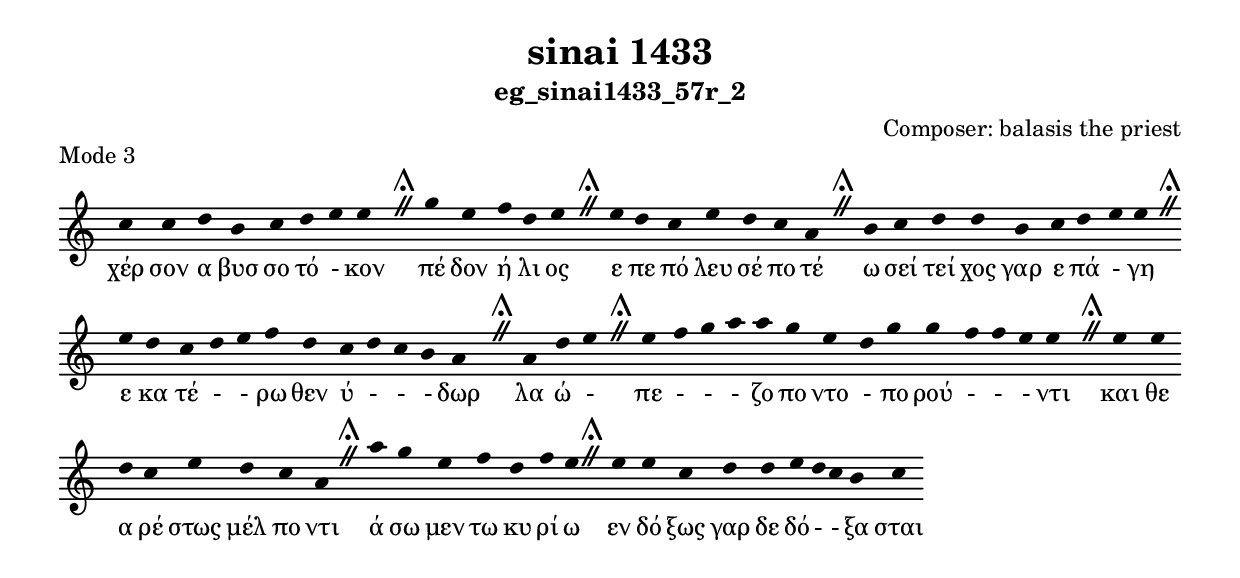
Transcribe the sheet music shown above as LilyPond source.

\include "gregorian.ly"

	\header {
 	  title = "sinai 1433"
	  subtitle = "eg_sinai1433_57r_2"
	  composer = "Composer: balasis the priest"
	  piece = "Mode 3"
	}

	chant = {
	  c''4 c''4 d''4 b'4 c''4 d''4 e''4 e''4 \divisioMaior
 g''4 e''4 f''4 d''4 e''4 \divisioMaior
 e''4 d''4 c''4 e''4 d''4 c''4 a'4 \divisioMaior
 b'4 c''4 d''4 d''4 b'4 c''4 d''4 e''4 e''4 \divisioMaior
 e''4 d''4 c''4 d''4 e''4 f''4 d''4 c''4 d''4 c''4 b'4 a'4 \divisioMaior
 a'4 d''4 e''4 \divisioMaior
 e''4 f''4 g''4 a''4 a''4 g''4 e''4 d''4 g''4 g''4 f''4 f''4 e''4 e''4 \divisioMaior
 e''4 e''4 d''4 c''4 e''4 d''4 c''4 a'4 \divisioMaior
 a''4 g''4 e''4 f''4 d''4 f''4 e''4 \divisioMaior
 e''4 e''4 c''4 d''4 d''4 e''4 d''4 c''4 b'4 c''4\finalis
	}

	verba = \lyricmode {χέρ σον α βυσ σο τό - κον 
πέ δον ή λι ος 
ε πε πό λευ σέ πο τέ 
ω σεί τεί χος γαρ ε πά - γη 
ε κα τέ -  - ρω θεν ύ -  -  - δωρ 
λα ώ - 
πε -  -  - ζο πο ντο - πο ρού -  -  - ντι 
και θε α ρέ στως μέλ πο ντι 
ά σω μεν τω κυ ρί ω 
εν δό ξως γαρ δε δό -  - ξα σται 
	}


	\score {
	  \new Staff <<
	  \new Voice = "melody" \chant
	  \new Lyrics = "one" \lyricsto melody \verba
	  >>
	  \layout {
	    \context {
	      \Staff
	      \remove "Time_signature_engraver"
	      \remove "Bar_engraver"
	    }
	    \context {
	      \Voice
	      \remove "Stem_engraver"
	    }
	  }
	}